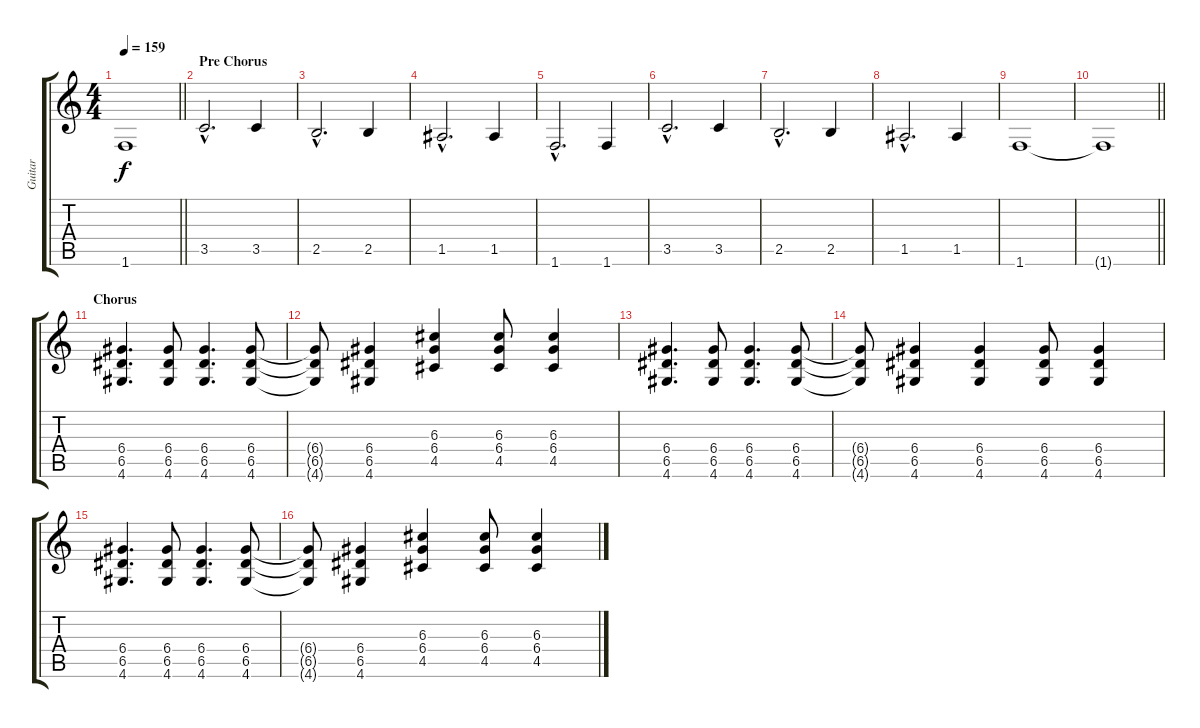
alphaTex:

\track ("Guitar" "Guitar") {instrument distortionguitar}
\staff {score tabs}
\tuning (E4 B3 G3 D3 A2 E2) {hide}
\ts (4 4)
\tempo 159
\clef g2
\barLineRight lightlight
\ks c
1.6.1{dy f} |
\section ("" "Pre Chorus")
3.5{hac}.2{d} 3.5.4 |
2.5{hac}.2{d} 2.5.4 |
1.5{hac}.2{d} 1.5.4 |
1.6{hac}.2{d} 1.6.4 |
3.5{hac}.2{d} 3.5.4 |
2.5{hac}.2{d} 2.5.4 |
1.5{hac}.2{d} 1.5.4 |
1.6.1 |
\barLineRight lightlight
1.6{t}.1 |
\section ("" "Chorus")
(6.4 6.5 4.6).4{d} (6.4 6.5 4.6).8 (6.4 6.5 4.6).4{d} (6.4 6.5 4.6).8 |
(6.4{t} 6.5{t} 4.6{t}).8 (6.4 6.5 4.6).4 (6.3 6.4 4.5).4 (6.3 6.4 4.5).8 (6.3 6.4 4.5).4 |
(6.4 6.5 4.6).4{d} (6.4 6.5 4.6).8 (6.4 6.5 4.6).4{d} (6.4 6.5 4.6).8 |
(6.4{t} 6.5{t} 4.6{t}).8 (6.4 6.5 4.6).4 (6.4 6.5 4.6).4 (6.4 6.5 4.6).8 (6.4 6.5 4.6).4 |
(6.4 6.5 4.6).4{d} (6.4 6.5 4.6).8 (6.4 6.5 4.6).4{d} (6.4 6.5 4.6).8 |
(6.4{t} 6.5{t} 4.6{t}).8 (6.4 6.5 4.6).4 (6.3 6.4 4.5).4 (6.3 6.4 4.5).8 (6.3 6.4 4.5).4
